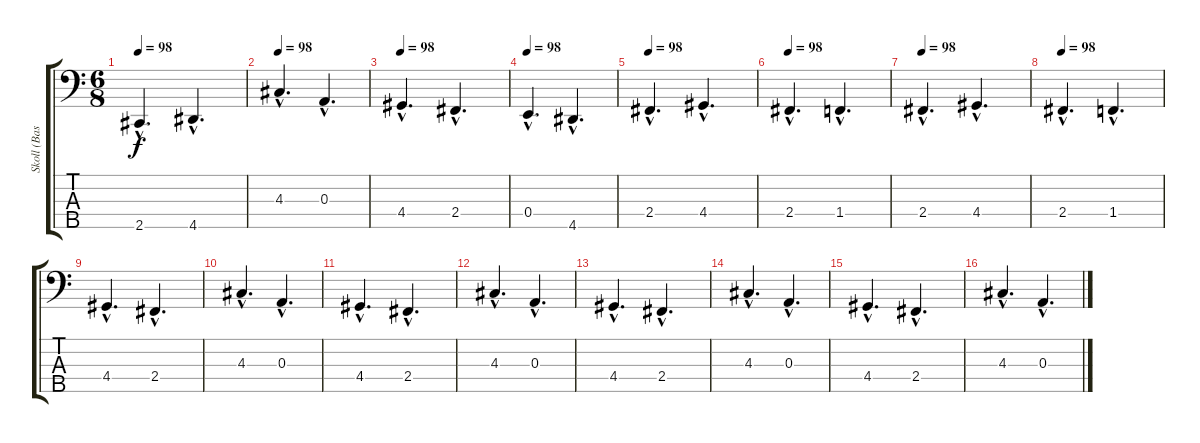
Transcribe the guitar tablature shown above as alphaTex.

\track ("Skoll (Bass)" "Skoll (Bas") {instrument electricbassfinger}
\staff {score tabs}
\tuning (G2 D2 A1 E1 B0) {hide}
\ts (6 8)
\tempo 98
\clef f4
\ks c
2.5{hac}.4{d dy f} 4.5{hac}.4{d} |
\tempo 98
4.3{hac}.4{d} 0.3{hac}.4{d} |
\tempo 98
4.4{hac}.4{d} 2.4{hac}.4{d} |
\tempo 98
0.4{hac}.4{d} 4.5{hac}.4{d} |
\tempo 98
2.4{hac}.4{d} 4.4{hac}.4{d} |
\tempo 98
2.4{hac}.4{d} 1.4{hac}.4{d} |
\tempo 98
2.4{hac}.4{d} 4.4{hac}.4{d} |
\tempo 98
2.4{hac}.4{d} 1.4{hac}.4{d} |
4.4{hac}.4{d} 2.4{hac}.4{d} |
4.3{hac}.4{d} 0.3{hac}.4{d} |
4.4{hac}.4{d} 2.4{hac}.4{d} |
4.3{hac}.4{d} 0.3{hac}.4{d} |
4.4{hac}.4{d} 2.4{hac}.4{d} |
4.3{hac}.4{d} 0.3{hac}.4{d} |
4.4{hac}.4{d} 2.4{hac}.4{d} |
4.3{hac}.4{d} 0.3{hac}.4{d}
